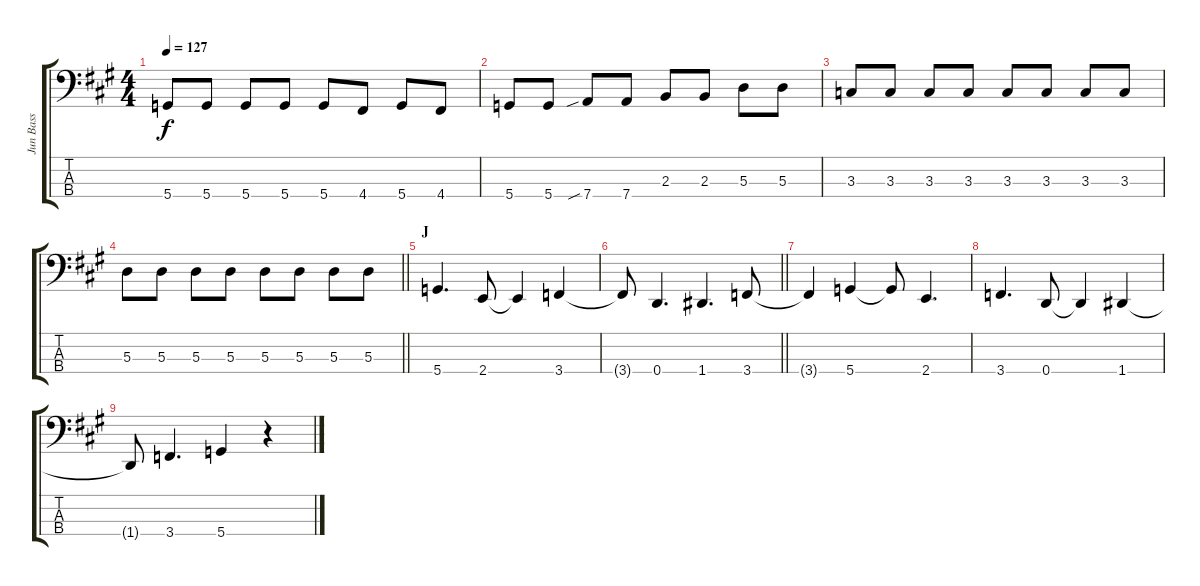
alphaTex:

\track ("Jun Bass" "Jun Bass") {instrument electricbasspick}
\staff {score tabs}
\tuning (G2 D2 A1 D1) {hide}
\ts (4 4)
\tempo 127
\clef f4
\ks a
5.4.8{dy f} 5.4.8 5.4.8 5.4.8 5.4.8 4.4.8 5.4.8 4.4.8 |
5.4.8 5.4.8 7.4{sib}.8 7.4.8 2.3.8 2.3.8 5.3.8 5.3.8 |
3.3.8 3.3.8 3.3.8 3.3.8 3.3.8 3.3.8 3.3.8 3.3.8 |
\barLineRight lightlight
5.3.8 5.3.8 5.3.8 5.3.8 5.3.8 5.3.8 5.3.8 5.3.8 |
\section ("" "J")
5.4.4{d} 2.4.8 2.4{t}.4 3.4.4 |
\barLineRight lightlight
3.4{t}.8 0.4.4{d} 1.4.4{d} 3.4.8 |
3.4{t}.4 5.4.4 5.4{t}.8 2.4.4{d} |
3.4.4{d} 0.4.8 0.4{t}.4 1.4.4 |
1.4{t}.8 3.4.4{d} 5.4.4 r.4
